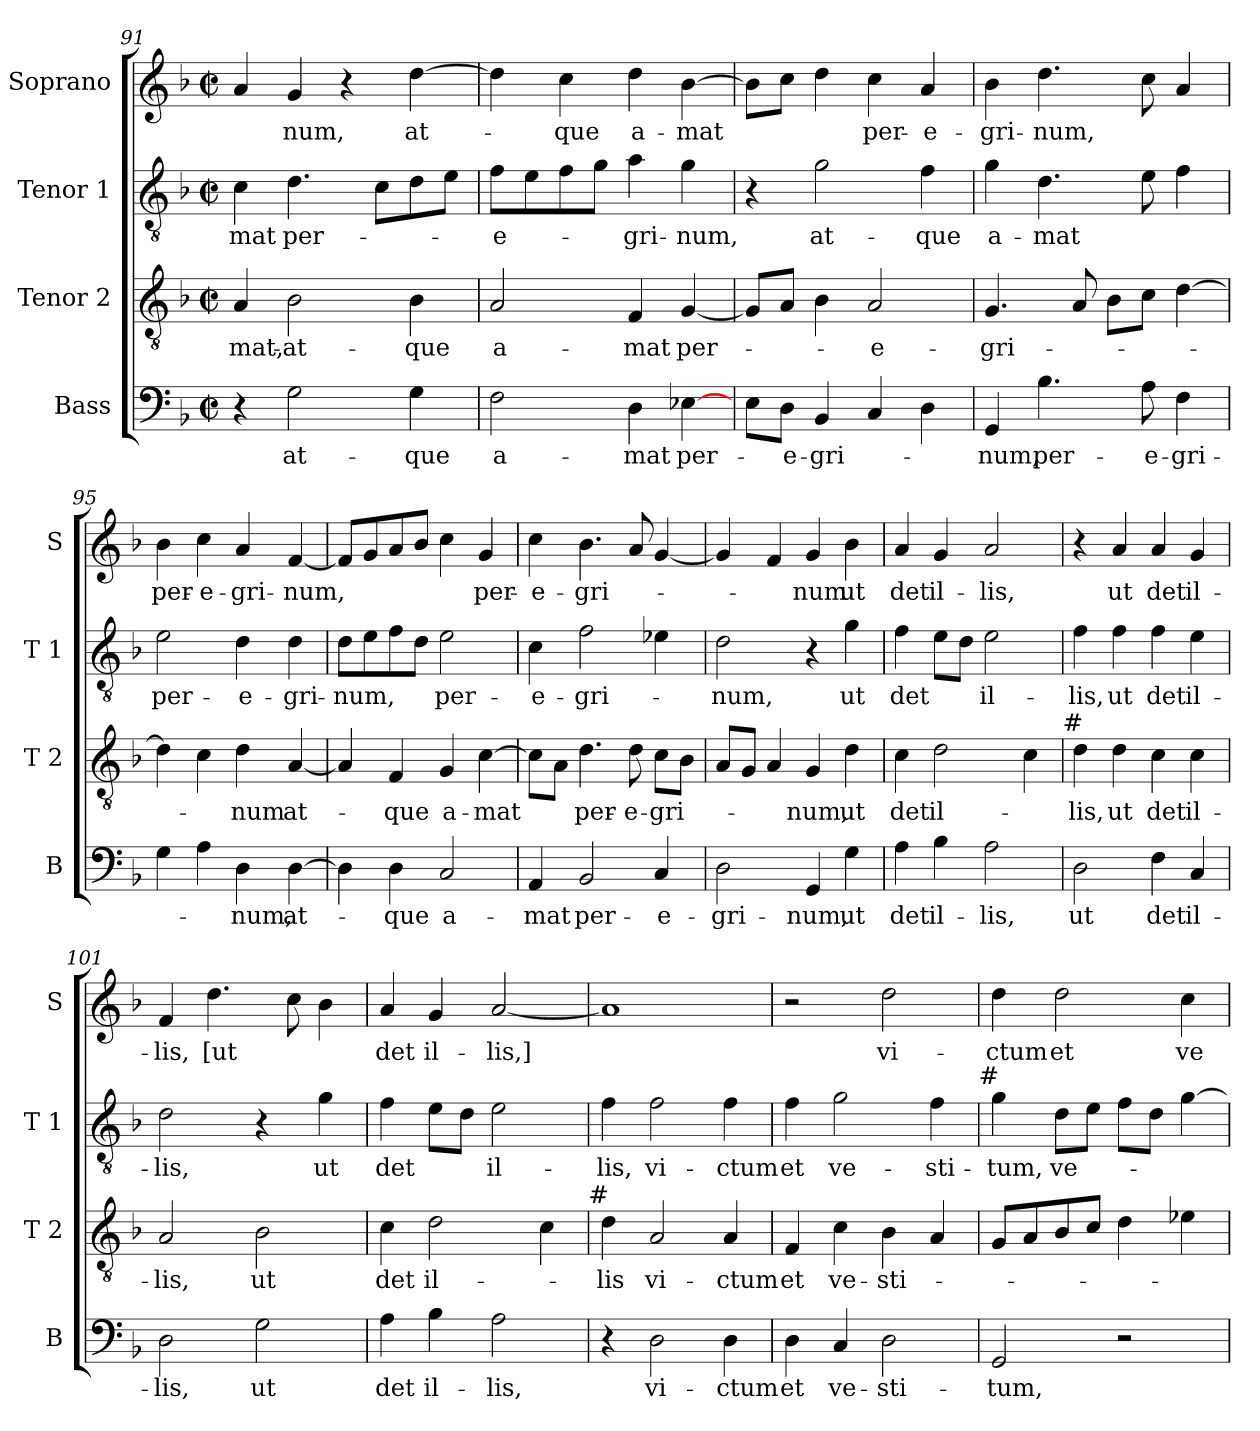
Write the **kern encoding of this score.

**kern	**text	**kern	**text	**kern	**text	**kern	**text
*part4	*part4	*part3	*part3	*part2	*part2	*part1	*part1
*staff4	*staff4	*staff3	*staff3	*staff2	*staff2	*staff1	*staff1
*I"Bass	*	*I"Tenor 2	*	*I"Tenor 1	*	*I"Soprano	*
*I'B	*	*I'T 2	*	*I'T 1	*	*I'S	*
*clefF4	*	*clefGv2	*	*clefGv2	*	*clefG2	*
*k[b-]	*	*k[b-]	*	*k[b-]	*	*k[b-]	*
*F:	*	*F:	*	*F:	*	*F:	*
*M2/2	*	*M2/2	*	*M2/2	*	*M2/2	*
*met(c|)	*	*met(c|)	*	*met(c|)	*	*met(c|)	*
=91	=91	=91	=91	=91	=91	=91	=91
4r	.	4A/	-mat,-	4c\	-mat	4a/	.
2G\	at-	2B-\	-at-	4.d\	per-	4g/	-num,
.	.	.	.	.	.	4r	.
.	.	.	.	8c\L	.	.	.
4G\	-que	4B-\	-que	8d\	.	[4dd\	at-
.	.	.	.	8e\J	.	.	.
=92	=92	=92	=92	=92	=92	=92	=92
2F\	a-	2A/	a-	8f\L	-e-	4dd\]	.
.	.	.	.	8e\	.	.	.
.	.	.	.	8f\	.	4cc\	-que
.	.	.	.	8g\J	.	.	.
4D\	-mat	4F/	-mat	4a\	-gri-	4dd\	a-
[4E-X\	per-	[4G/	per-	4g\	-num,	[4b-\	-mat
=93	=93	=93	=93	=93	=93	=93	=93
8E\L	.	8G/L]	.	4r	.	8b-\L]	.
8D\J	-e-	8A/J	.	.	.	8cc\J	.
4BB-/	-gri-	4B-\	.	2g\	at-	4dd\	.
4C/	.	2A/	-e-	.	.	4cc\	per-
4D\	.	.	.	4f\	-que	4a/	-e-
=94	=94	=94	=94	=94	=94	=94	=94
4GG/	-num,	4.G/	-gri-	4g\	a-	4b-\	-gri-
4.B-\	per-	.	.	4.d\	-mat	4.dd\	-num,
.	.	8A/	.	.	.	.	.
.	.	8B-\L	.	.	.	.	.
8A\	-e-	8c\J	.	8e\	.	8cc\	.
4F\	-gri-	[4d\	.	4f\	.	4a/	.
!!LO:PB:g=z
=95	=95	=95	=95	=95	=95	=95	=95
4G\	.	4d\]	.	2e\	per-	4b-\	per-
4A\	.	4c\	.	.	.	4cc\	-e-
4D\	-num,	4d\	-num	4d\	-e-	4a/	-gri-
[4D\	at-	[4A/	at-	4d\	-gri-	[4f/	-num,
=96	=96	=96	=96	=96	=96	=96	=96
4D\]	.	4A/]	.	8d\L	-num,	8f/L]	.
.	.	.	.	8e\	.	8g/	.
4D\	-que	4F/	-que	8f\	.	8a/	.
.	.	.	.	8d\J	.	8b-/J	.
2C/	a-	4G/	a-	2e\	per-	4cc\	.
.	.	[4c\	-mat	.	.	4g/	per-
=97	=97	=97	=97	=97	=97	=97	=97
4AA/	-mat	8c\L]	.	4c\	-e-	4cc\	-e-
.	.	8A\J	.	.	.	.	.
2BB-/	per-	4.d\	per-	2f\	-gri-	4.b-\	-gri-
.	.	8d\	-e-	.	.	8a/	.
4C/	-e-	8c\L	-gri-	4e-X\	.	[4g/	.
.	.	8B-\J	.	.	.	.	.
=98	=98	=98	=98	=98	=98	=98	=98
2D\	-gri-	8A/L	.	2d\	-num,	4g/]	.
.	.	8G/J	.	.	.	.	.
.	.	4A/	.	.	.	4f/	.
4GG/	-num,	4G/	-num,	4r	.	4g/	-num
4G\	ut	4d\	ut	4g\	ut	4b-\	ut
=99	=99	=99	=99	=99	=99	=99	=99
4A\	det	4c\	det	4f\	det	4a/	det
4B-\	il-	2d\	il-	8e\L	.	4g/	il-
.	.	.	.	8d\J	.	.	.
2A\	-lis,	.	.	2e\	il-	2a/	-lis,
.	.	4c\	.	.	.	.	.
!	!	!LO:TX:a:t=#	!	!	!	!	!
=100	=100	=100	=100	=100	=100	=100	=100
2D\	ut	4d\	-lis,	4f\	-lis,	4r	.
.	.	4d\	ut	4f\	ut	4a/	ut
4F\	det	4c\	det	4f\	det	4a/	det
4C/	il-	4c\	il-	4e\	il-	4g/	il-
!!LO:LB:g=z
=101	=101	=101	=101	=101	=101	=101	=101
2D\	-lis,	2A/	-lis,	2d\	-lis,	4f/	-lis,
.	.	.	.	.	.	4.dd\	[ut
2G\	ut	2B-\	ut	4r	.	.	.
.	.	.	.	.	.	8cc\	.
.	.	.	.	4g\	ut	4b-\	.
=102	=102	=102	=102	=102	=102	=102	=102
4A\	det	4c\	det	4f\	det	4a/	det
4B-\	il-	2d\	il-	8e\L	.	4g/	il-
.	.	.	.	8d\J	.	.	.
2A\	-lis,	.	.	2e\	il-	[2a/	-lis,]
.	.	4c\	.	.	.	.	.
!	!	!LO:TX:a:t=#	!	!	!	!	!
=103	=103	=103	=103	=103	=103	=103	=103
4r	.	4d\	-lis	4f\	-lis,	1a]	.
2D\	vi-	2A/	vi-	2f\	vi-	.	.
4D\	-ctum	4A/	-ctum	4f\	-ctum	.	.
=104	=104	=104	=104	=104	=104	=104	=104
4D\	et	4F/	et	4f\	et	2r	.
4C/	ve-	4c\	ve-	2g\	ve-	.	.
2D\	-sti-	4B-\	-sti-	.	.	2dd\	vi-
.	.	4A/	.	4f\	-sti-	.	.
!	!	!	!	!LO:TX:a:t=#	!	!	!
=105	=105	=105	=105	=105	=105	=105	=105
2GG/	-tum,	8G/L	.	4g\	-tum,	4dd\	-ctum
.	.	8A/	.	.	.	.	.
.	.	8B-/	.	8d\L	ve-	2dd\	et
.	.	8c/J	.	8e\J	.	.	.
2r	.	4d\	.	8f\L	.	.	.
.	.	.	.	8d\J	.	.	.
.	.	4e-X\	.	[4g\	.	4cc\	ve-
=	=	=	=	=	=	=	=
*-	*-	*-	*-	*-	*-	*-	*-
